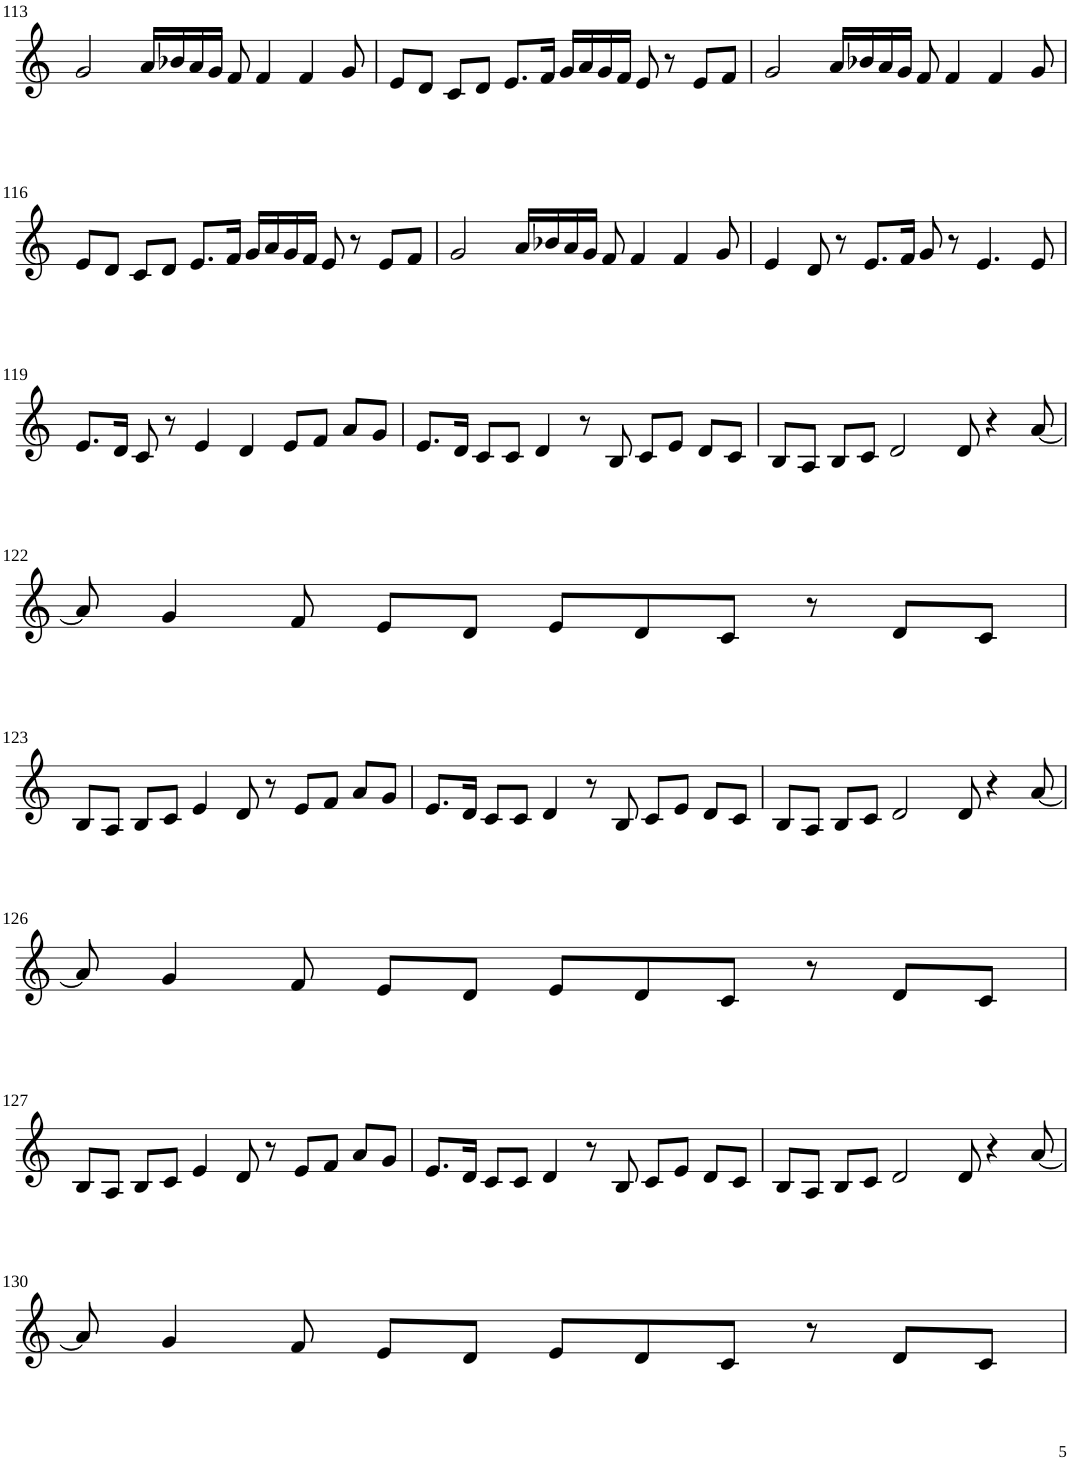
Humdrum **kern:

**kern
*part1
*staff1
*I"Violin
!!LO:PB:g=z
*clefG2
*k[]
*M6/4
=113
2g/
16a/LL
16b-X/
16a/
16g/JJ
8f/
4f/
4f/
8g/
=114
8e/L
8d/J
8c/L
8d/J
8.e/L
16f/Jk
16g/LL
16a/
16g/
16f/JJ
8e/
8r
8e/L
8f/J
=115
2g/
16a/LL
16b-X/
16a/
16g/JJ
8f/
4f/
4f/
8g/
!!LO:LB:g=z
=116
8e/L
8d/J
8c/L
8d/J
8.e/L
16f/Jk
16g/LL
16a/
16g/
16f/JJ
8e/
8r
8e/L
8f/J
=117
2g/
16a/LL
16b-X/
16a/
16g/JJ
8f/
4f/
4f/
8g/
=118
4e/
8d/
8r
8.e/L
16f/Jk
8g/
8r
4.e/
8e/
!!LO:LB:g=z
=119
8.e/L
16d/Jk
8c/
8r
4e/
4d/
8e/L
8f/J
8a/L
8g/J
=120
8.e/L
16d/Jk
8c/L
8c/J
4d/
8r
8B/
8c/L
8e/J
8d/L
8c/J
=121
8B/L
8A/J
8B/L
8c/J
2d/
8d/
4r
[8a/
!!LO:LB:g=z
=122
8a/]
4g/
8f/
8e/L
8d/J
8e/L
8d/
8c/J
8r
8d/L
8c/J
!!LO:LB:g=z
=123
8B/L
8A/J
8B/L
8c/J
4e/
8d/
8r
8e/L
8f/J
8a/L
8g/J
=124
8.e/L
16d/Jk
8c/L
8c/J
4d/
8r
8B/
8c/L
8e/J
8d/L
8c/J
=125
8B/L
8A/J
8B/L
8c/J
2d/
8d/
4r
[8a/
!!LO:LB:g=z
=126
8a/]
4g/
8f/
8e/L
8d/J
8e/L
8d/
8c/J
8r
8d/L
8c/J
!!LO:LB:g=z
=127
8B/L
8A/J
8B/L
8c/J
4e/
8d/
8r
8e/L
8f/J
8a/L
8g/J
=128
8.e/L
16d/Jk
8c/L
8c/J
4d/
8r
8B/
8c/L
8e/J
8d/L
8c/J
=129
8B/L
8A/J
8B/L
8c/J
2d/
8d/
4r
[8a/
!!LO:LB:g=z
=130
8a/]
4g/
8f/
8e/L
8d/J
8e/L
8d/
8c/J
8r
8d/L
8c/J
=
*-
